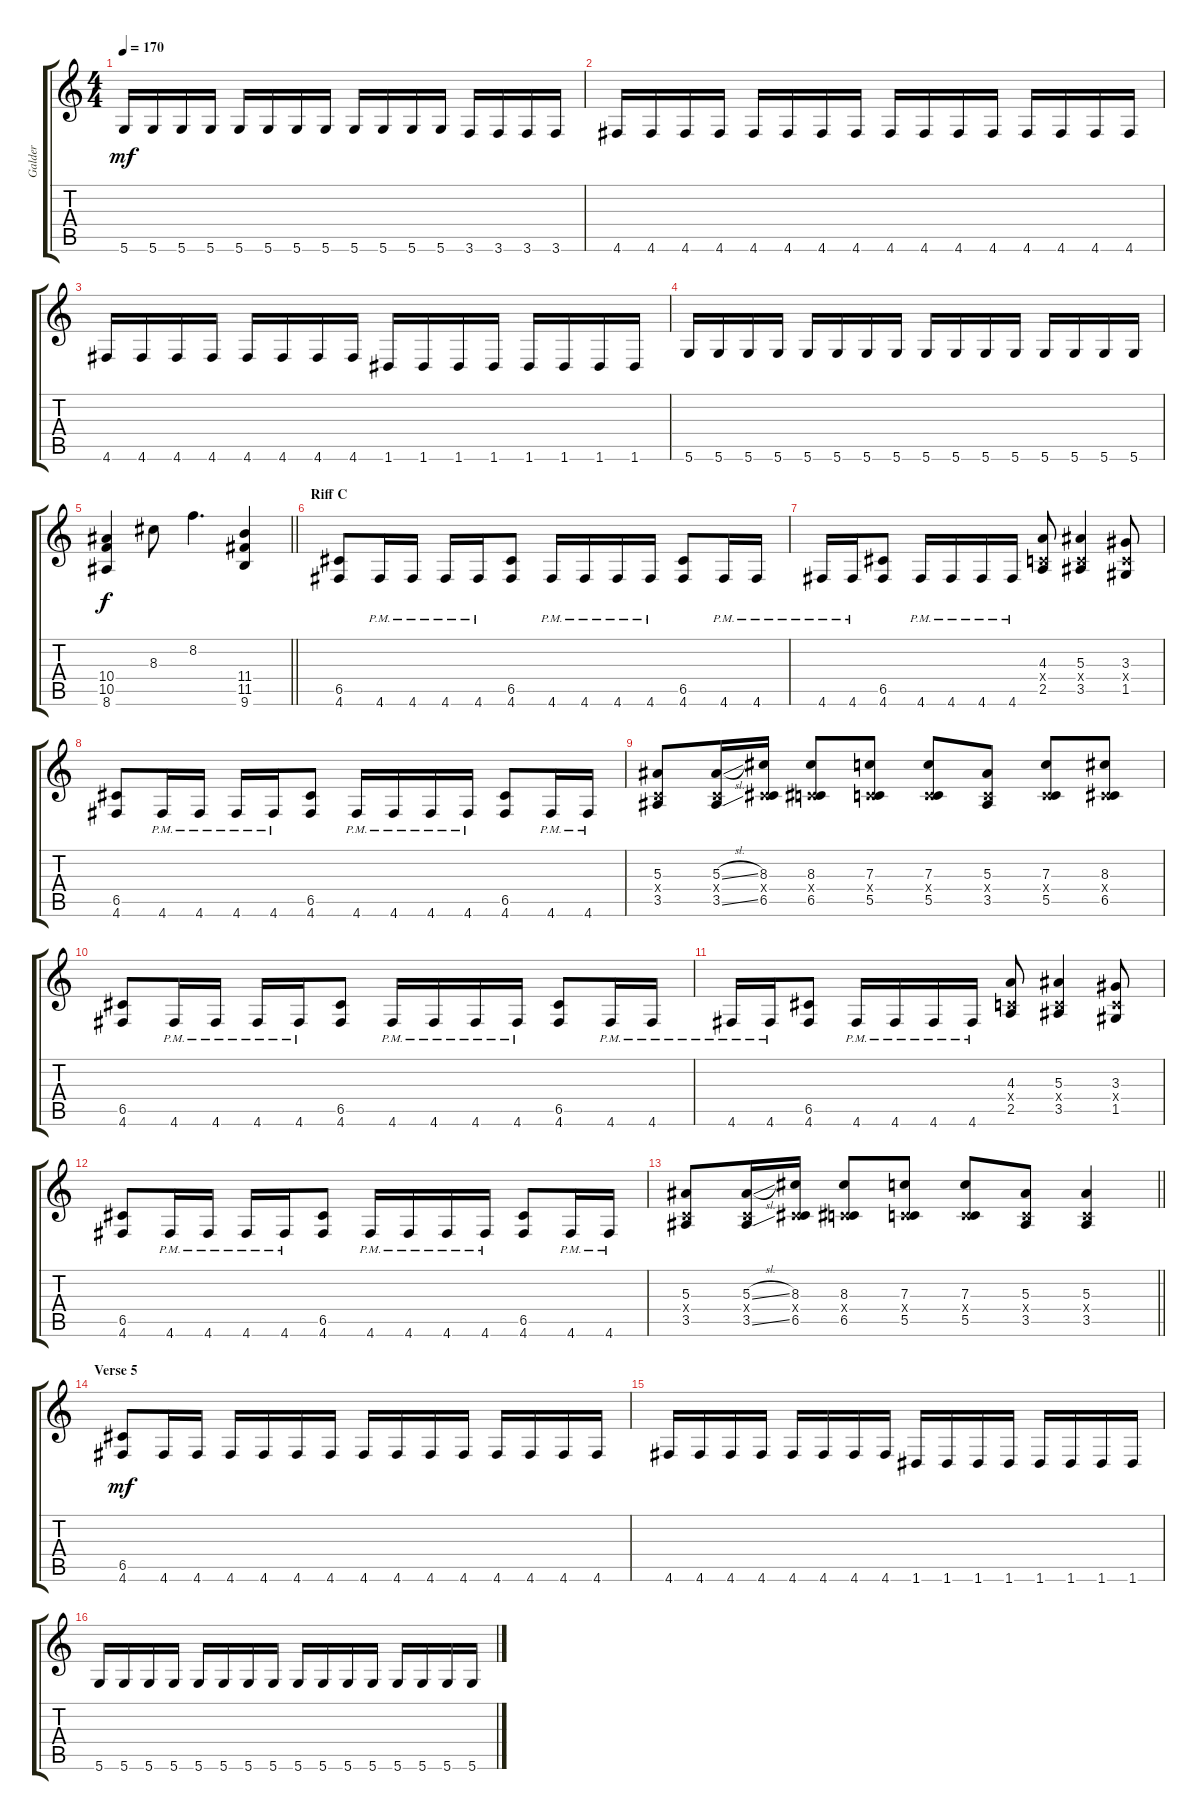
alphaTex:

\track ("Galder" "Galder") {instrument overdrivenguitar}
\staff {score tabs}
\tuning (D4 A3 F3 C3 G2 D2) {hide}
\ts (4 4)
\tempo 170
\clef g2
\ks c
5.6.16{dy mf} 5.6.16 5.6.16 5.6.16 5.6.16 5.6.16 5.6.16 5.6.16 5.6.16 5.6.16 5.6.16 5.6.16 3.6.16 3.6.16 3.6.16 3.6.16 |
4.6.16 4.6.16 4.6.16 4.6.16 4.6.16 4.6.16 4.6.16 4.6.16 4.6.16 4.6.16 4.6.16 4.6.16 4.6.16 4.6.16 4.6.16 4.6.16 |
4.6.16 4.6.16 4.6.16 4.6.16 4.6.16 4.6.16 4.6.16 4.6.16 1.6.16 1.6.16 1.6.16 1.6.16 1.6.16 1.6.16 1.6.16 1.6.16 |
5.6.16 5.6.16 5.6.16 5.6.16 5.6.16 5.6.16 5.6.16 5.6.16 5.6.16 5.6.16 5.6.16 5.6.16 5.6.16 5.6.16 5.6.16 5.6.16 |
\barLineRight lightlight
(10.4 10.5 8.6).4{dy f} 8.3.8 8.2.4{d} (11.4 11.5 9.6).4 |
\section ("" "Riff C")
(6.5 4.6).8 4.6{pm}.16 4.6{pm}.16 4.6{pm}.16 4.6{pm}.16 (6.5 4.6).8 4.6{pm}.16 4.6{pm}.16 4.6{pm}.16 4.6{pm}.16 (6.5 4.6).8 4.6{pm}.16 4.6{pm}.16 |
4.6{pm}.16 4.6{pm}.16 (6.5 4.6).8 4.6{pm}.16 4.6{pm}.16 4.6{pm}.16 4.6{pm}.16 (4.3 0.4{x} 2.5).8 (5.3 0.4{x} 3.5).4 (3.3 0.4{x} 1.5).8 |
(6.5 4.6).8 4.6{pm}.16 4.6{pm}.16 4.6{pm}.16 4.6{pm}.16 (6.5 4.6).8 4.6{pm}.16 4.6{pm}.16 4.6{pm}.16 4.6{pm}.16 (6.5 4.6).8 4.6{pm}.16 4.6{pm}.16 |
(5.3 0.4{x} 3.5).8 (5.3{sl} 0.4{x} 3.5{ss}).16 (8.3 0.4{x} 6.5).16 (8.3 0.4{x} 6.5).8 (7.3 0.4{x} 5.5).8 (7.3 0.4{x} 5.5).8 (5.3 0.4{x} 3.5).8 (7.3 0.4{x} 5.5).8 (8.3 0.4{x} 6.5).8 |
(6.5 4.6).8 4.6{pm}.16 4.6{pm}.16 4.6{pm}.16 4.6{pm}.16 (6.5 4.6).8 4.6{pm}.16 4.6{pm}.16 4.6{pm}.16 4.6{pm}.16 (6.5 4.6).8 4.6{pm}.16 4.6{pm}.16 |
4.6{pm}.16 4.6{pm}.16 (6.5 4.6).8 4.6{pm}.16 4.6{pm}.16 4.6{pm}.16 4.6{pm}.16 (4.3 0.4{x} 2.5).8 (5.3 0.4{x} 3.5).4 (3.3 0.4{x} 1.5).8 |
(6.5 4.6).8 4.6{pm}.16 4.6{pm}.16 4.6{pm}.16 4.6{pm}.16 (6.5 4.6).8 4.6{pm}.16 4.6{pm}.16 4.6{pm}.16 4.6{pm}.16 (6.5 4.6).8 4.6{pm}.16 4.6{pm}.16 |
\barLineRight lightlight
(5.3 0.4{x} 3.5).8 (5.3{sl} 0.4{x} 3.5{ss}).16 (8.3 0.4{x} 6.5).16 (8.3 0.4{x} 6.5).8 (7.3 0.4{x} 5.5).8 (7.3 0.4{x} 5.5).8 (5.3 0.4{x} 3.5).8 (5.3 0.4{x} 3.5).4 |
\section ("" "Verse 5")
(6.5 4.6).8{dy mf volume 14 instrument overdrivenguitar} 4.6.16 4.6.16 4.6.16 4.6.16 4.6.16 4.6.16 4.6.16 4.6.16 4.6.16 4.6.16 4.6.16 4.6.16 4.6.16 4.6.16 |
4.6.16 4.6.16 4.6.16 4.6.16 4.6.16 4.6.16 4.6.16 4.6.16 1.6.16 1.6.16 1.6.16 1.6.16 1.6.16 1.6.16 1.6.16 1.6.16 |
5.6.16 5.6.16 5.6.16 5.6.16 5.6.16 5.6.16 5.6.16 5.6.16 5.6.16 5.6.16 5.6.16 5.6.16 5.6.16 5.6.16 5.6.16 5.6.16
